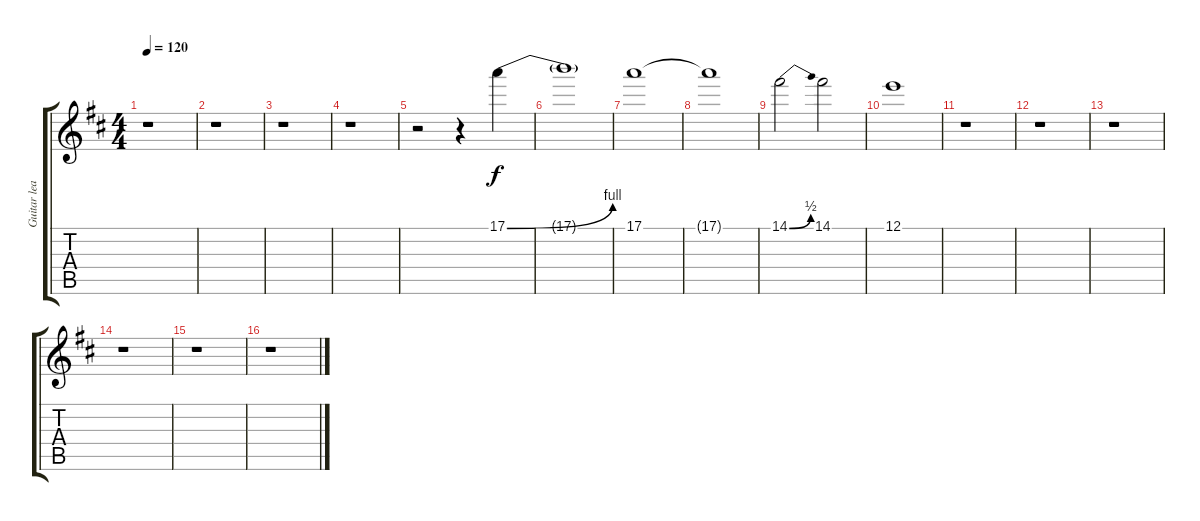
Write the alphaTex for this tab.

\track ("Guitar lead 1" "Guitar lea") {instrument distortionguitar}
\staff {score tabs}
\tuning (E4 B3 G3 D3 A2 E2) {hide}
\ts (4 4)
\tempo 120
\clef g2
\ks d
r.1{dy f instrument distortionguitar} |
r.1 |
r.1 |
r.1 |
r.2 r.4 17.1{be (bend 0 0 60 4)}.4 |
17.1{t}.1 |
17.1.1 |
17.1{t}.1 |
14.1{be (bend 0 0 60 2)}.2 14.1.2 |
12.1.1 |
r.1 |
r.1 |
r.1 |
r.1 |
r.1 |
r.1
